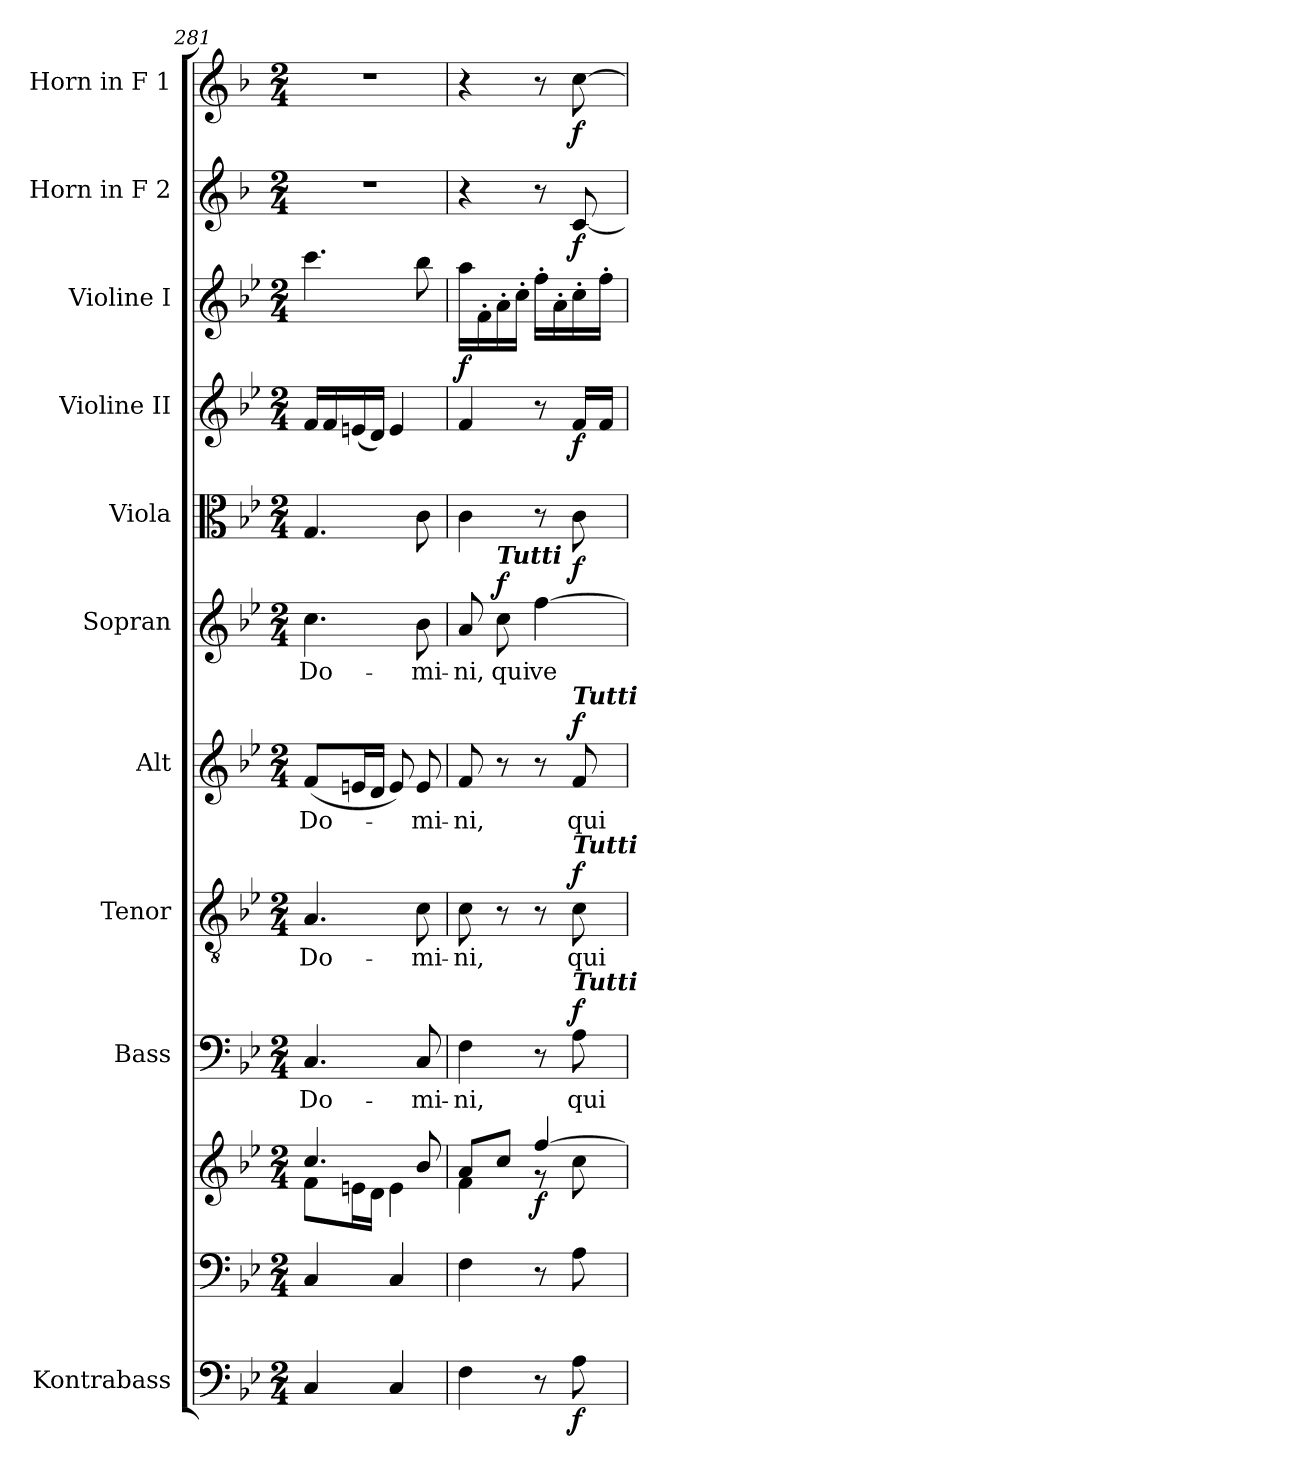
**kern	**dynam	**kern	**kern	**dynam	**kern	**text	**dynam	**kern	**text	**dynam	**kern	**text	**dynam	**kern	**text	**dynam	**kern	**dynam	**kern	**dynam	**kern	**dynam	**kern	**dynam	**kern	**dynam
*part11	*part11	*part10	*part10	*part10	*part9	*part9	*part9	*part8	*part8	*part8	*part7	*part7	*part7	*part6	*part6	*part6	*part5	*part5	*part4	*part4	*part3	*part3	*part2	*part2	*part1	*part1
*staff12	*staff12	*staff11	*staff10	*staff10/11	*staff9	*staff9	*staff9	*staff8	*staff8	*staff8	*staff7	*staff7	*staff7	*staff6	*staff6	*staff6	*staff5	*staff5	*staff4	*staff4	*staff3	*staff3	*staff2	*staff2	*staff1	*staff1
*I"Kontrabass	*	*	*	*	*I"Bass	*	*	*I"Tenor	*	*	*I"Alt	*	*	*I"Sopran	*	*	*I"Viola	*	*I"Violine II	*	*I"Violine I	*	*I"Horn in F 2	*	*I"Horn in F 1	*
*I'Kb.	*	*	*	*	*I'B	*	*	*I'T	*	*	*I'A	*	*	*I'S	*	*	*I'Vla.	*	*I'Vl. II	*	*I'Vl. I	*	*I'Hrn. 2	*	*I'Hrn. 1	*
!!LO:PB:g=z
*clefF4	*	*clefF4	*clefG2	*	*clefF4	*	*	*clefGv2	*	*	*clefG2	*	*	*clefG2	*	*	*clefC3	*	*clefG2	*	*clefG2	*	*clefG2	*	*clefG2	*
*ITrd7c12	*	*	*	*	*	*	*	*	*	*	*	*	*	*	*	*	*	*	*	*	*	*	*ITrd4c7	*	*ITrd4c7	*
*k[b-e-]	*	*k[b-e-]	*k[b-e-]	*	*k[b-e-]	*	*	*k[b-e-]	*	*	*k[b-e-]	*	*	*k[b-e-]	*	*	*k[b-e-]	*	*k[b-e-]	*	*k[b-e-]	*	*k[b-e-]	*	*k[b-e-]	*
*B-:	*	*B-:	*B-:	*	*B-:	*	*	*B-:	*	*	*B-:	*	*	*B-:	*	*	*B-:	*	*B-:	*	*B-:	*	*B-:	*	*B-:	*
*M2/4	*	*M2/4	*M2/4	*	*M2/4	*	*	*M2/4	*	*	*M2/4	*	*	*M2/4	*	*	*M2/4	*	*M2/4	*	*M2/4	*	*M2/4	*	*M2/4	*
=281	=281	=281	=281	=281	=281	=281	=281	=281	=281	=281	=281	=281	=281	=281	=281	=281	=281	=281	=281	=281	=281	=281	=281	=281	=281	=281
*	*	*	*^	*	*	*	*	*	*	*	*	*	*	*	*	*	*	*	*	*	*	*	*	*	*	*
!	!	!	!	!	!	!	!LO:LY:b	!	!	!LO:LY:b	!	!	!LO:LY:b	!	!	!LO:LY:b	!	!	!	!	!	!	!	!	!	!	!
4CC/	.	4C/	4.cc/	8f\L	.	4.C/	Do-	.	4.A/	Do-	.	(<8f/L	Do-	.	4.cc\	Do-	.	4.G/	.	16f/LL	.	4.ccc\	.	2r	.	2r	.
.	.	.	.	.	.	.	.	.	.	.	.	.	.	.	.	.	.	.	.	16f/	.	.	.	.	.	.	.
.	.	.	.	16en\L	.	.	.	.	.	.	.	16en/L	.	.	.	.	.	.	.	(<16en/	.	.	.	.	.	.	.
.	.	.	.	16d\JJ	.	.	.	.	.	.	.	16d/JJ	.	.	.	.	.	.	.	16d/JJ)	.	.	.	.	.	.	.
4CC/	.	4C/	.	4e\	.	.	.	.	.	.	.	8e/)	.	.	.	.	.	.	.	4e/	.	.	.	.	.	.	.
!	!	!	!	!	!	!	!LO:LY:b	!	!	!LO:LY:b	!	!	!LO:LY:b	!	!	!LO:LY:b	!	!	!	!	!	!	!	!	!	!	!
.	.	.	8b-/	.	.	8C/	-mi-	.	8c\	-mi-	.	8e/	-mi-	.	8b-\	-mi-	.	8c\	.	.	.	8bb-\	.	.	.	.	.
=282	=282	=282	=282	=282	=282	=282	=282	=282	=282	=282	=282	=282	=282	=282	=282	=282	=282	=282	=282	=282	=282	=282	=282	=282	=282	=282	=282
!	!	!	!	!	!	!	!LO:LY:b	!	!	!LO:LY:b	!	!	!LO:LY:b	!	!	!LO:LY:b	!	!	!	!	!	!	!LO:DY:b	!	!	!	!
4FF\	.	4F\	8a/L	4f\	.	4F\	-ni,	.	8c\	-ni,	.	8f/	-ni,	.	8a/	-ni,	.	4c\	.	4f/	.	16aa\LL	f	4r	.	4r	.
.	.	.	.	.	.	.	.	.	.	.	.	.	.	.	.	.	.	.	.	.	.	16f'>\	.	.	.	.	.
!	!	!	!	!	!	!	!	!	!	!	!	!	!	!	!LO:TX:a:Bi:t=Tutti	!	!	!	!	!	!	!	!	!	!	!	!
!	!	!	!	!	!	!	!	!	!	!	!	!	!	!	!	!LO:LY:b	!LO:DY:a	!	!	!	!	!	!	!	!	!	!
.	.	.	8cc/J	.	.	.	.	.	8r	.	.	8r	.	.	8cc\	qui	f	.	.	.	.	16a'>\	.	.	.	.	.
.	.	.	.	.	.	.	.	.	.	.	.	.	.	.	.	.	.	.	.	.	.	16cc'>\JJ	.	.	.	.	.
!	!	!	!	!	!LO:DY:b	!	!	!	!	!	!	!	!	!	!	!LO:LY:b	!	!	!	!	!	!	!	!	!	!	!
8r	.	8r	[>4ff/	8rg	f	8r	.	.	8r	.	.	8r	.	.	[4ff\	ve-	.	8r	.	8r	.	16ff'>\LL	.	8r	.	8r	.
.	.	.	.	.	.	.	.	.	.	.	.	.	.	.	.	.	.	.	.	.	.	16a'>\	.	.	.	.	.
!	!	!	!	!	!	!	!	!	!	!	!	!LO:TX:a:Bi:t=Tutti	!	!	!	!	!	!	!	!	!	!	!	!	!	!	!
!	!	!	!	!	!	!	!	!	!LO:TX:a:Bi:t=Tutti	!	!	!	!	!	!	!	!	!	!	!	!	!	!	!	!	!	!
!	!	!	!	!	!	!LO:TX:a:Bi:t=Tutti	!	!	!	!	!	!	!	!	!	!	!	!	!	!	!	!	!	!	!	!	!
!	!LO:DY:b	!	!	!	!	!	!LO:LY:b	!LO:DY:a	!	!LO:LY:b	!LO:DY:a	!	!LO:LY:b	!LO:DY:a	!	!	!	!	!LO:DY:b	!	!LO:DY:b	!	!	!	!LO:DY:b	!	!LO:DY:b
8AA\	f	8A\	.	8cc\	.	8A\	qui	f	8c\	qui	f	8f/	qui	f	.	.	.	8c\	f	16f/LL	f	16cc'>\	.	[8F/	f	[8f\	f
.	.	.	.	.	.	.	.	.	.	.	.	.	.	.	.	.	.	.	.	16f/JJ	.	16ff'>\JJ	.	.	.	.	.
*	*	*	*v	*v	*	*	*	*	*	*	*	*	*	*	*	*	*	*	*	*	*	*	*	*	*	*	*
=	=	=	=	=	=	=	=	=	=	=	=	=	=	=	=	=	=	=	=	=	=	=	=	=	=	=
*-	*-	*-	*-	*-	*-	*-	*-	*-	*-	*-	*-	*-	*-	*-	*-	*-	*-	*-	*-	*-	*-	*-	*-	*-	*-	*-
